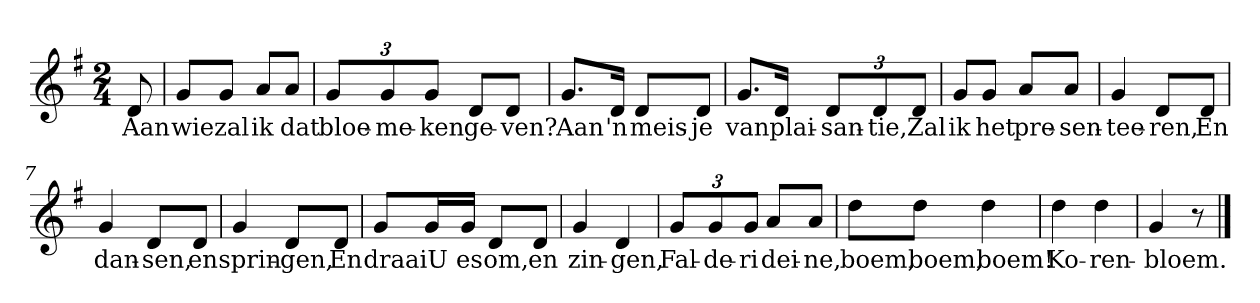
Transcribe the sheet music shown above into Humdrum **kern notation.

**kern	**text
*part1	*part1
*staff1	*staff1
*clefG2	*
*k[f#]	*
*G:	*
*M2/4	*
*MM120	*
=	=
8d	Aan
=1	=1
8g/L	wie
8g/J	zal
8a/L	ik
8a/J	dat
=2	=2
12g/L	bloe-
12g/	-me-
12g/J	-ken
8d/L	ge-
8d/J	-ven?
=3	=3
8.g/L	Aan
16d/Jk	'n
8d/L	meis-
8d/J	-je
=4	=4
8.g/L	van
16d/Jk	plai-
12d/L	-san-
12d/	-tie,
12d/J	Zal
=5	=5
8g/L	ik
8g/J	het
8a/L	pre-
8a/J	-sen-
=6	=6
4g	-tee-
8d/L	-ren,
8d/J	En
=7	=7
4g	dan-
8d/L	-sen,
8d/J	en
=8	=8
4g	sprin-
8d/L	-gen,
8d/J	En
=9	=9
8g/L	draai
16g/L	U
16g/JJ	es
8d/L	om,
8d/J	en
=10	=10
4g	zin-
4d	-gen,
=11	=11
12g/L	Fal-
12g/	-de-
12g/J	-ri
8a/L	dei-
8a/J	-ne,
=12	=12
8dd\L	boem,
8dd\J	boem,
4dd	boem!
=13	=13
4dd	Ko-
4dd	-ren-
=14	=14
4g	-bloem.
8r	.
==	==
*-	*-
